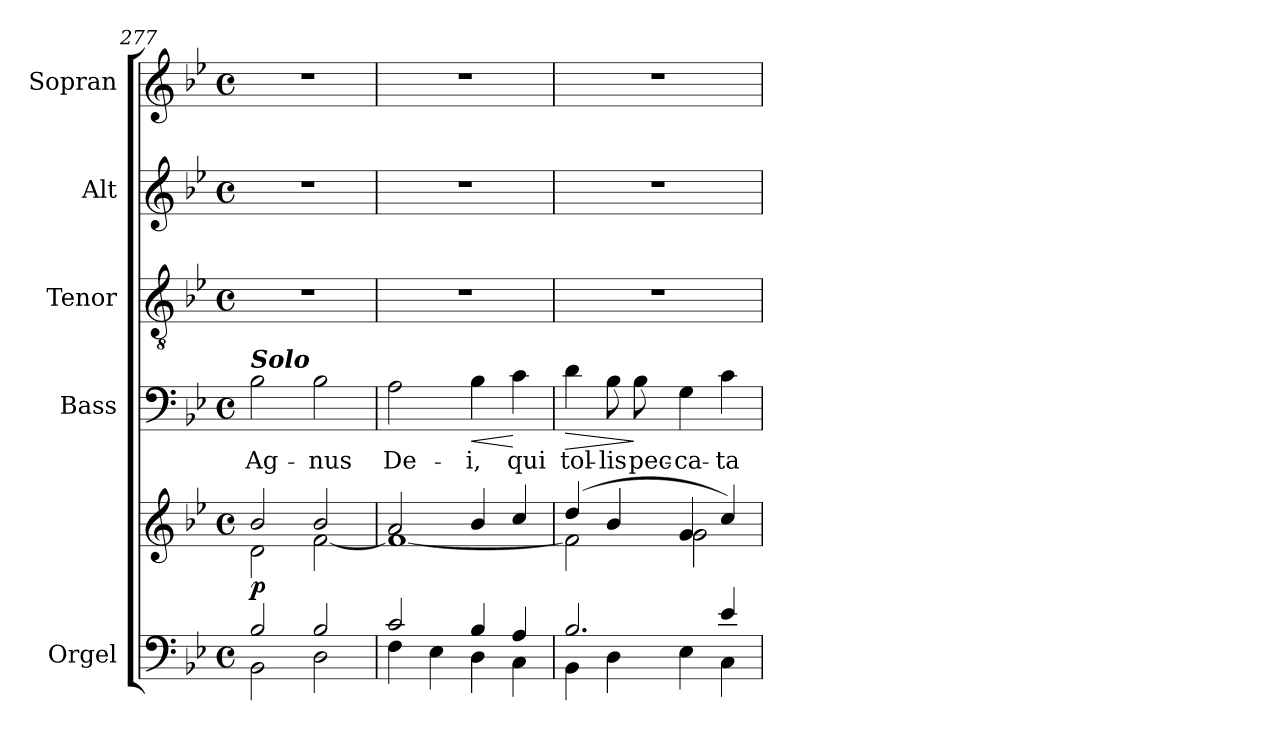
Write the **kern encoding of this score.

**kern	**kern	**dynam	**kern	**text	**dynam	**kern	**kern	**kern
*part5	*part5	*part5	*part4	*part4	*part4	*part3	*part2	*part1
*staff6	*staff5	*staff5/6	*staff4	*staff4	*staff4	*staff3	*staff2	*staff1
*I"Orgel	*	*	*I"Bass	*	*	*I"Tenor	*I"Alt	*I"Sopran
*I'Org.	*	*	*I'B.	*	*	*I'T.	*I'A.	*I'S.
*clefF4	*clefG2	*	*clefF4	*	*	*clefGv2	*clefG2	*clefG2
*k[b-e-]	*k[b-e-]	*	*k[b-e-]	*	*	*k[b-e-]	*k[b-e-]	*k[b-e-]
*B-:	*B-:	*	*B-:	*	*	*B-:	*B-:	*B-:
*M4/4	*M4/4	*	*M4/4	*	*	*M4/4	*M4/4	*M4/4
*met(c)	*met(c)	*	*met(c)	*	*	*met(c)	*met(c)	*met(c)
=277	=277	=277	=277	=277	=277	=277	=277	=277
*^	*^	*	*	*	*	*	*	*
!	!	!	!	!	!LO:TX:a:Bi:t=Solo	!	!	!	!	!
!	!	!	!	!LO:DY:b	!	!LO:LY:b	!	!	!	!
2B-/	2BB-\	2b-/	2d\	p	2B-\	Ag-	.	1r	1r	1r
!	!	!	!	!	!	!LO:LY:b	!	!	!	!
2B-/	2D\	2b-/	[<2f\	.	2B-\	-nus	.	.	.	.
=278	=278	=278	=278	=278	=278	=278	=278	=278	=278	=278
!	!	!	!	!	!	!LO:LY:b	!	!	!	!
2c/	4F\	2a/	1f_	.	2A\	De-	.	1r	1r	1r
.	4E-\	.	.	.	.	.	.	.	.	.
!	!	!	!	!	!	!LO:LY:b	!LO:HP:b	!	!	!
4B-/	4D\	4b-/	.	.	4B-\	-i,	<	.	.	.
!	!	!	!	!	!	!LO:LY:b	!	!	!	!
4A/	4C\	4cc/	.	.	4c\	qui	[	.	.	.
=279	=279	=279	=279	=279	=279	=279	=279	=279	=279	=279
!	!	!	!	!	!	!LO:LY:b	!LO:HP:b	!	!	!
2.B-/	4BB-\	(4dd/	2f\]	.	4d\	tol-	>	1r	1r	1r
!	!	!	!	!	!	!LO:LY:b	!	!	!	!
.	4D\	4b-/	.	.	8B-\	-lis	.	.	.	.
!	!	!	!	!	!	!LO:LY:b	!	!	!	!
.	.	.	.	.	8B-\	pec-	]	.	.	.
!	!	!	!	!	!	!LO:LY:b	!	!	!	!
.	4E-\	4g/	2g\	.	4G\	-ca-	.	.	.	.
!	!	!	!	!	!	!LO:LY:b	!	!	!	!
4e-/	4C\	4cc/)	.	.	4c\	-ta	.	.	.	.
*v	*v	*	*	*	*	*	*	*	*	*
*	*v	*v	*	*	*	*	*	*	*
=	=	=	=	=	=	=	=	=
*-	*-	*-	*-	*-	*-	*-	*-	*-
